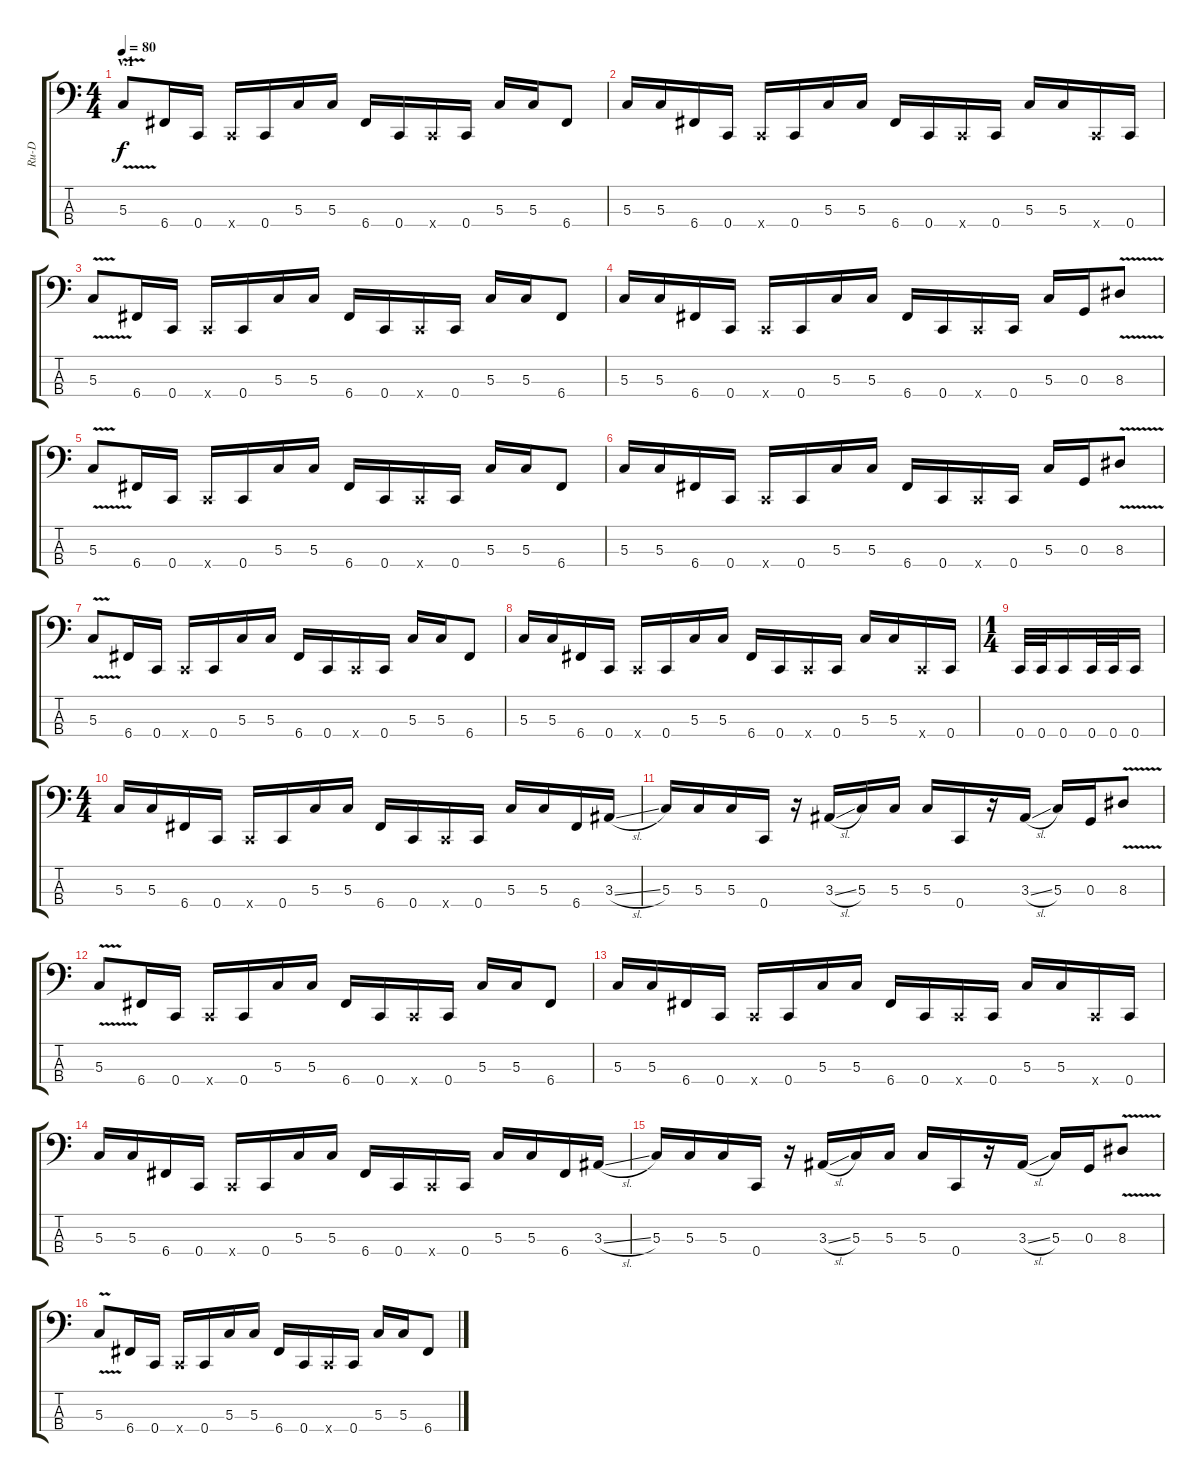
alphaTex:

\track ("Ru-D" "Ru-D") {instrument electricbassfinger}
\staff {score tabs}
\tuning (F2 C2 G1 C1) {hide}
\ts (4 4)
\section ("" "v.1")
\tempo 80
\clef f4
\ks c
5.3{v}.8{dy f instrument electricbassfinger} 6.4.16 0.4.16 0.4{x}.16 0.4.16 5.3.16 5.3.16 6.4.16 0.4.16 0.4{x}.16 0.4.16 5.3.16 5.3.16 6.4.8 |
5.3.16 5.3.16 6.4.16 0.4.16 0.4{x}.16 0.4.16 5.3.16 5.3.16 6.4.16 0.4.16 0.4{x}.16 0.4.16 5.3.16 5.3.16 0.4{x}.16 0.4.16 |
5.3{v}.8 6.4.16 0.4.16 0.4{x}.16 0.4.16 5.3.16 5.3.16 6.4.16 0.4.16 0.4{x}.16 0.4.16 5.3.16 5.3.16 6.4.8 |
5.3.16 5.3.16 6.4.16 0.4.16 0.4{x}.16 0.4.16 5.3.16 5.3.16 6.4.16 0.4.16 0.4{x}.16 0.4.16 5.3.16 0.3.16 8.3{v}.8 |
5.3{v}.8 6.4.16 0.4.16 0.4{x}.16 0.4.16 5.3.16 5.3.16 6.4.16 0.4.16 0.4{x}.16 0.4.16 5.3.16 5.3.16 6.4.8 |
5.3.16 5.3.16 6.4.16 0.4.16 0.4{x}.16 0.4.16 5.3.16 5.3.16 6.4.16 0.4.16 0.4{x}.16 0.4.16 5.3.16 0.3.16 8.3{v}.8 |
5.3{v}.8 6.4.16 0.4.16 0.4{x}.16 0.4.16 5.3.16 5.3.16 6.4.16 0.4.16 0.4{x}.16 0.4.16 5.3.16 5.3.16 6.4.8 |
5.3.16 5.3.16 6.4.16 0.4.16 0.4{x}.16 0.4.16 5.3.16 5.3.16 6.4.16 0.4.16 0.4{x}.16 0.4.16 5.3.16 5.3.16 0.4{x}.16 0.4.16 |
\ts (1 4)
0.4.32 0.4.32 0.4.16 0.4.32 0.4.32 0.4.16 |
\ts (4 4)
5.3.16 5.3.16 6.4.16 0.4.16 0.4{x}.16 0.4.16 5.3.16 5.3.16 6.4.16 0.4.16 0.4{x}.16 0.4.16 5.3.16 5.3.16 6.4.16 3.3{sl}.16 |
5.3.16 5.3.16 5.3.16 0.4.16 r.16 3.3{sl}.16 5.3.16 5.3.16 5.3.16 0.4.16 r.16 3.3{sl}.16 5.3.16 0.3.16 8.3{v}.8 |
5.3{v}.8 6.4.16 0.4.16 0.4{x}.16 0.4.16 5.3.16 5.3.16 6.4.16 0.4.16 0.4{x}.16 0.4.16 5.3.16 5.3.16 6.4.8 |
5.3.16 5.3.16 6.4.16 0.4.16 0.4{x}.16 0.4.16 5.3.16 5.3.16 6.4.16 0.4.16 0.4{x}.16 0.4.16 5.3.16 5.3.16 0.4{x}.16 0.4.16 |
5.3.16 5.3.16 6.4.16 0.4.16 0.4{x}.16 0.4.16 5.3.16 5.3.16 6.4.16 0.4.16 0.4{x}.16 0.4.16 5.3.16 5.3.16 6.4.16 3.3{sl}.16 |
5.3.16 5.3.16 5.3.16 0.4.16 r.16 3.3{sl}.16 5.3.16 5.3.16 5.3.16 0.4.16 r.16 3.3{sl}.16 5.3.16 0.3.16 8.3{v}.8 |
5.3{v}.8 6.4.16 0.4.16 0.4{x}.16 0.4.16 5.3.16 5.3.16 6.4.16 0.4.16 0.4{x}.16 0.4.16 5.3.16 5.3.16 6.4.8
